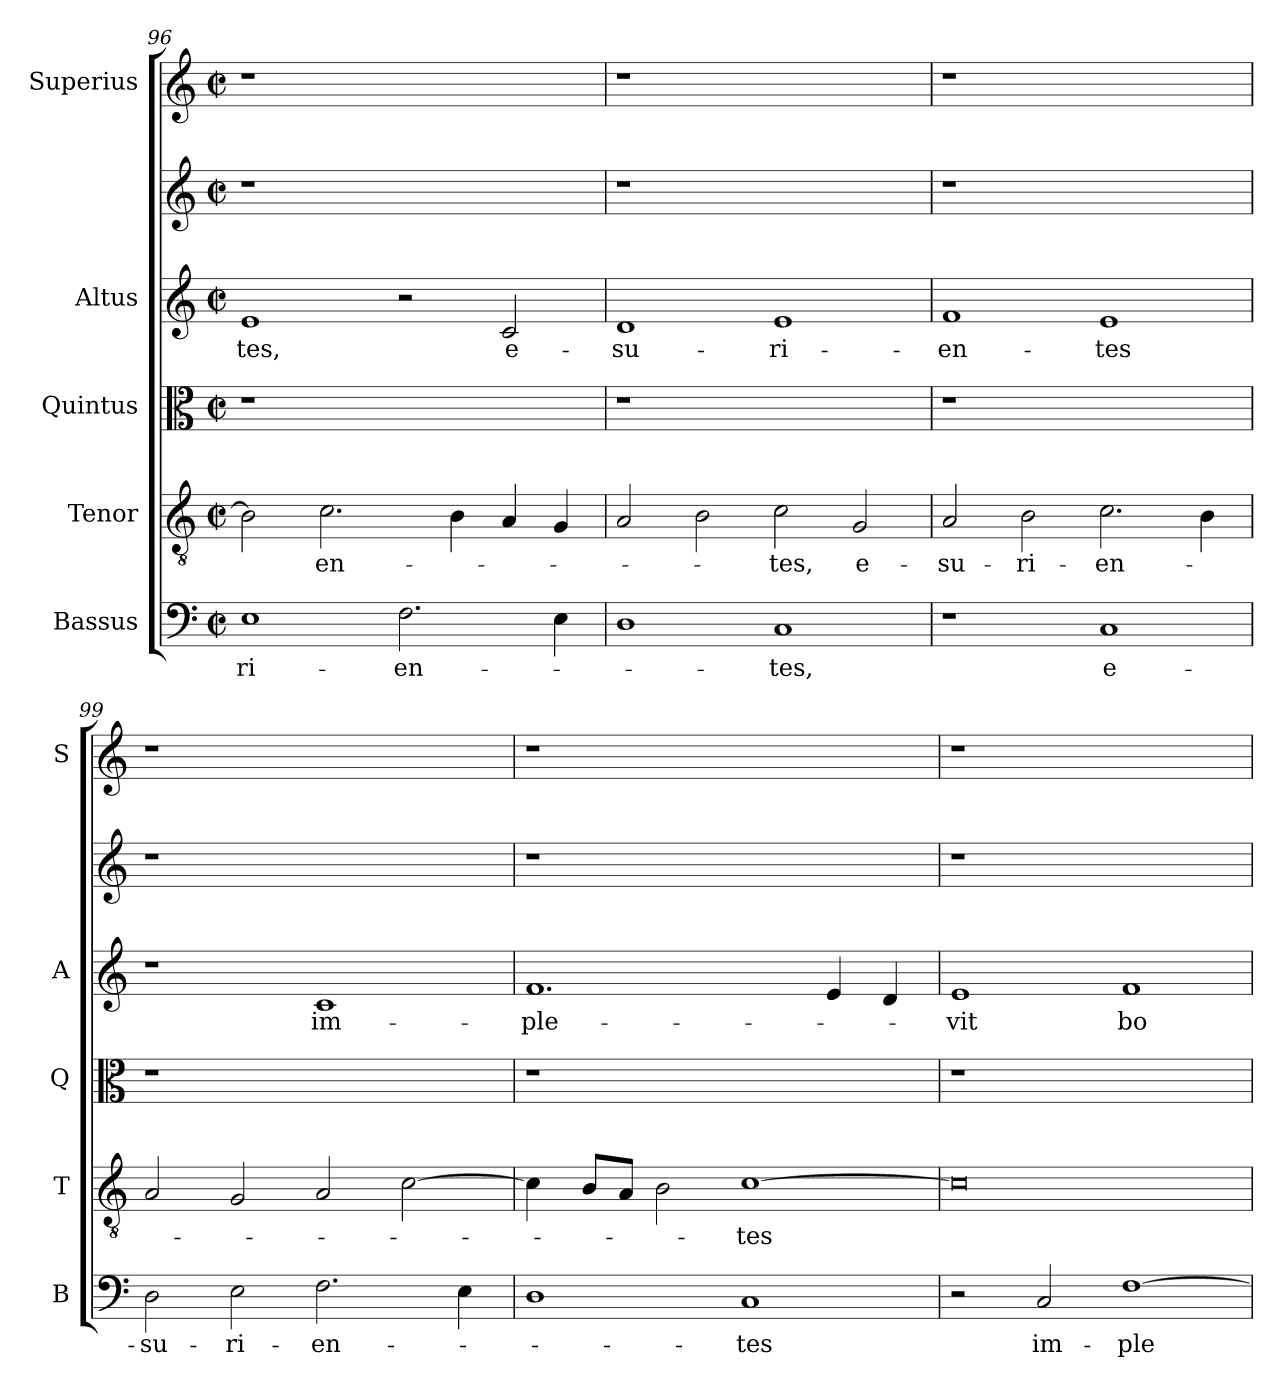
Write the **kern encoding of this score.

**kern	**text	**kern	**text	**kern	**kern	**text	**kern	**kern
*part6	*part6	*part5	*part5	*part4	*part3	*part3	*part2	*part1
*staff6	*staff6	*staff5	*staff5	*staff4	*staff3	*staff3	*staff2	*staff1
*I"Bassus	*	*I"Tenor	*	*I"Quintus	*I"Altus	*	*	*I"Superius
*I'B	*	*I'T	*	*I'Q	*I'A	*	*	*I'S
*clefF4	*	*clefGv2	*	*clefC3	*clefG2	*	*clefG2	*clefG2
*k[]	*	*k[]	*	*k[]	*k[]	*	*k[]	*k[]
*C:	*	*C:	*	*C:	*C:	*	*C:	*C:
*M2/2	*	*M2/2	*	*M2/2	*M2/2	*	*M2/2	*M2/2
*met(c|)	*	*met(c|)	*	*met(c|)	*met(c|)	*	*met(c|)	*met(c|)
=96	=96	=96	=96	=96	=96	=96	=96	=96
!	!LO:LY:b	!	!	!	!	!LO:LY:b	!	!
1E	-ri-	2B\]	.	1r	1e	-tes,	1r	1r
!	!	!	!LO:LY:b	!	!	!	!	!
.	.	2.c\	-en-	.	.	.	.	.
!	!LO:LY:b	!	!	!	!	!	!	!
2.F\	-en-	.	.	1ryy	2r	.	1ryy	1ryy
.	.	4B\	.	.	.	.	.	.
!	!	!	!	!	!	!LO:LY:b	!	!
.	.	4A/	.	.	2c/	e-	.	.
4E\	.	4G/	.	.	.	.	.	.
=97	=97	=97	=97	=97	=97	=97	=97	=97
!	!	!	!	!	!	!LO:LY:b	!	!
1D	.	2A/	.	1r	1d	-su-	1r	1r
.	.	2B\	.	.	.	.	.	.
!	!LO:LY:b	!	!LO:LY:b	!	!	!LO:LY:b	!	!
1C	-tes,	2c\	-tes,	1ryy	1e	-ri-	1ryy	1ryy
!	!	!	!LO:LY:b	!	!	!	!	!
.	.	2G/	e-	.	.	.	.	.
=98	=98	=98	=98	=98	=98	=98	=98	=98
!	!	!	!LO:LY:b	!	!	!LO:LY:b	!	!
1r	.	2A/	-su-	1r	1f	-en-	1r	1r
!	!	!	!LO:LY:b	!	!	!	!	!
.	.	2B\	-ri-	.	.	.	.	.
!	!LO:LY:b	!	!LO:LY:b	!	!	!LO:LY:b	!	!
1C	e-	2.c\	-en-	1ryy	1e	-tes	1ryy	1ryy
.	.	4B\	.	.	.	.	.	.
!!LO:LB:g=z
=99	=99	=99	=99	=99	=99	=99	=99	=99
!	!LO:LY:b	!	!	!	!	!	!	!
2D\	-su-	2A/	.	1r	1r	.	1r	1r
!	!LO:LY:b	!	!	!	!	!	!	!
2E\	-ri-	2G/	.	.	.	.	.	.
!	!LO:LY:b	!	!	!	!	!LO:LY:b	!	!
2.F\	-en-	2A/	.	1ryy	1c	im-	1ryy	1ryy
.	.	[2c\	.	.	.	.	.	.
4E\	.	.	.	.	.	.	.	.
=100	=100	=100	=100	=100	=100	=100	=100	=100
!	!	!	!	!	!	!LO:LY:b	!	!
1D	.	4c\]	.	1r	1.f	-ple-	1r	1r
.	.	8B/L	.	.	.	.	.	.
.	.	8A/J	.	.	.	.	.	.
.	.	2B\	.	.	.	.	.	.
!	!LO:LY:b	!	!LO:LY:b	!	!	!	!	!
1C	-tes	[1c	-tes	1ryy	.	.	1ryy	1ryy
.	.	.	.	.	4e/	.	.	.
.	.	.	.	.	4d/	.	.	.
=101	=101	=101	=101	=101	=101	=101	=101	=101
!	!	!	!	!	!	!LO:LY:b	!	!
2r	.	0c]	.	1r	1e	-vit	1r	1r
!	!LO:LY:b	!	!	!	!	!	!	!
2C/	im-	.	.	.	.	.	.	.
!	!LO:LY:b	!	!	!	!	!LO:LY:b	!	!
[1F	-ple-	.	.	1ryy	1f	bo-	1ryy	1ryy
=	=	=	=	=	=	=	=	=
*-	*-	*-	*-	*-	*-	*-	*-	*-
